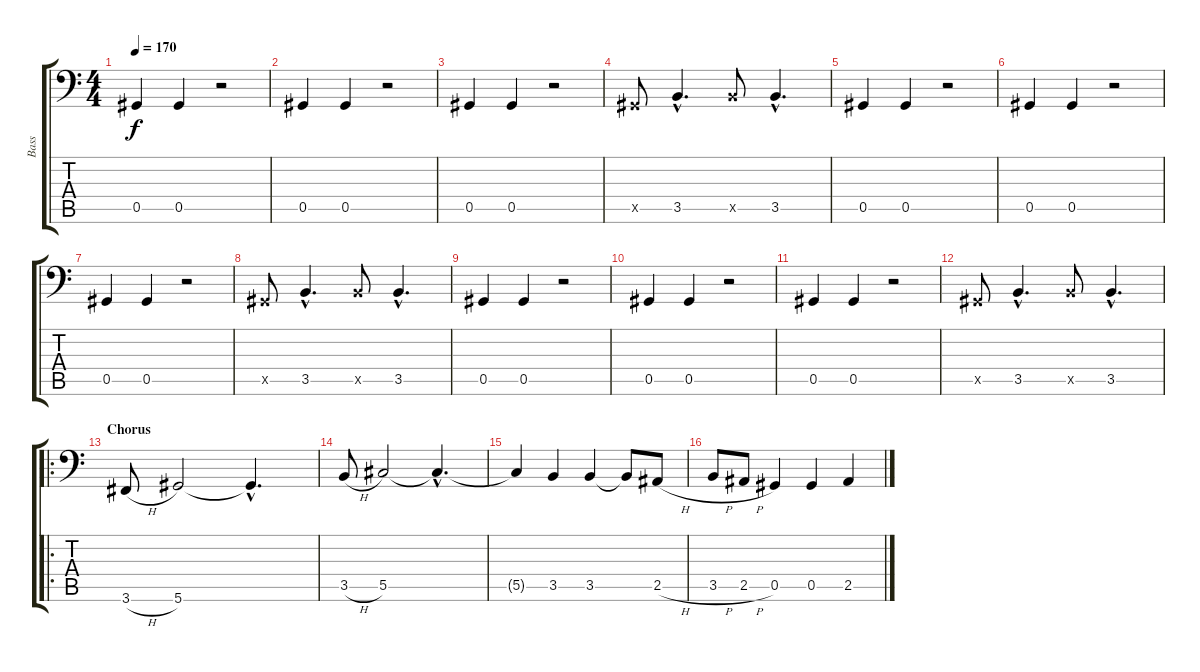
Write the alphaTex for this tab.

\track ("Bass" "Bass") {instrument electricbassfinger}
\staff {score tabs}
\tuning (Eb3 Bb2 Gb2 Db2 Ab1 Eb1) {hide}
\ts (4 4)
\tempo 170
\clef f4
\ks c
0.5.4{dy f} 0.5.4 r.2 |
0.5.4 0.5.4 r.2 |
0.5.4 0.5.4 r.2 |
0.5{x}.8 3.5{hac}.4{d} 3.5{x}.8 3.5{hac}.4{d} |
0.5.4 0.5.4 r.2 |
0.5.4 0.5.4 r.2 |
0.5.4 0.5.4 r.2 |
0.5{x}.8 3.5{hac}.4{d} 3.5{x}.8 3.5{hac}.4{d} |
0.5.4 0.5.4 r.2 |
0.5.4 0.5.4 r.2 |
0.5.4 0.5.4 r.2 |
0.5{x}.8 3.5{hac}.4{d} 3.5{x}.8 3.5{hac}.4{d} |
\ro
\section ("" "Chorus")
3.6{h}.8 5.6.2 5.6{hac t}.4{d} |
3.5{h}.8 5.5.2 5.5{hac t}.4{d} |
5.5{t}.4 3.5.4 3.5.4 3.5{t}.8 2.5{h}.8 |
3.5{h}.8 2.5{h}.8 0.5.4 0.5.4 2.5.4
